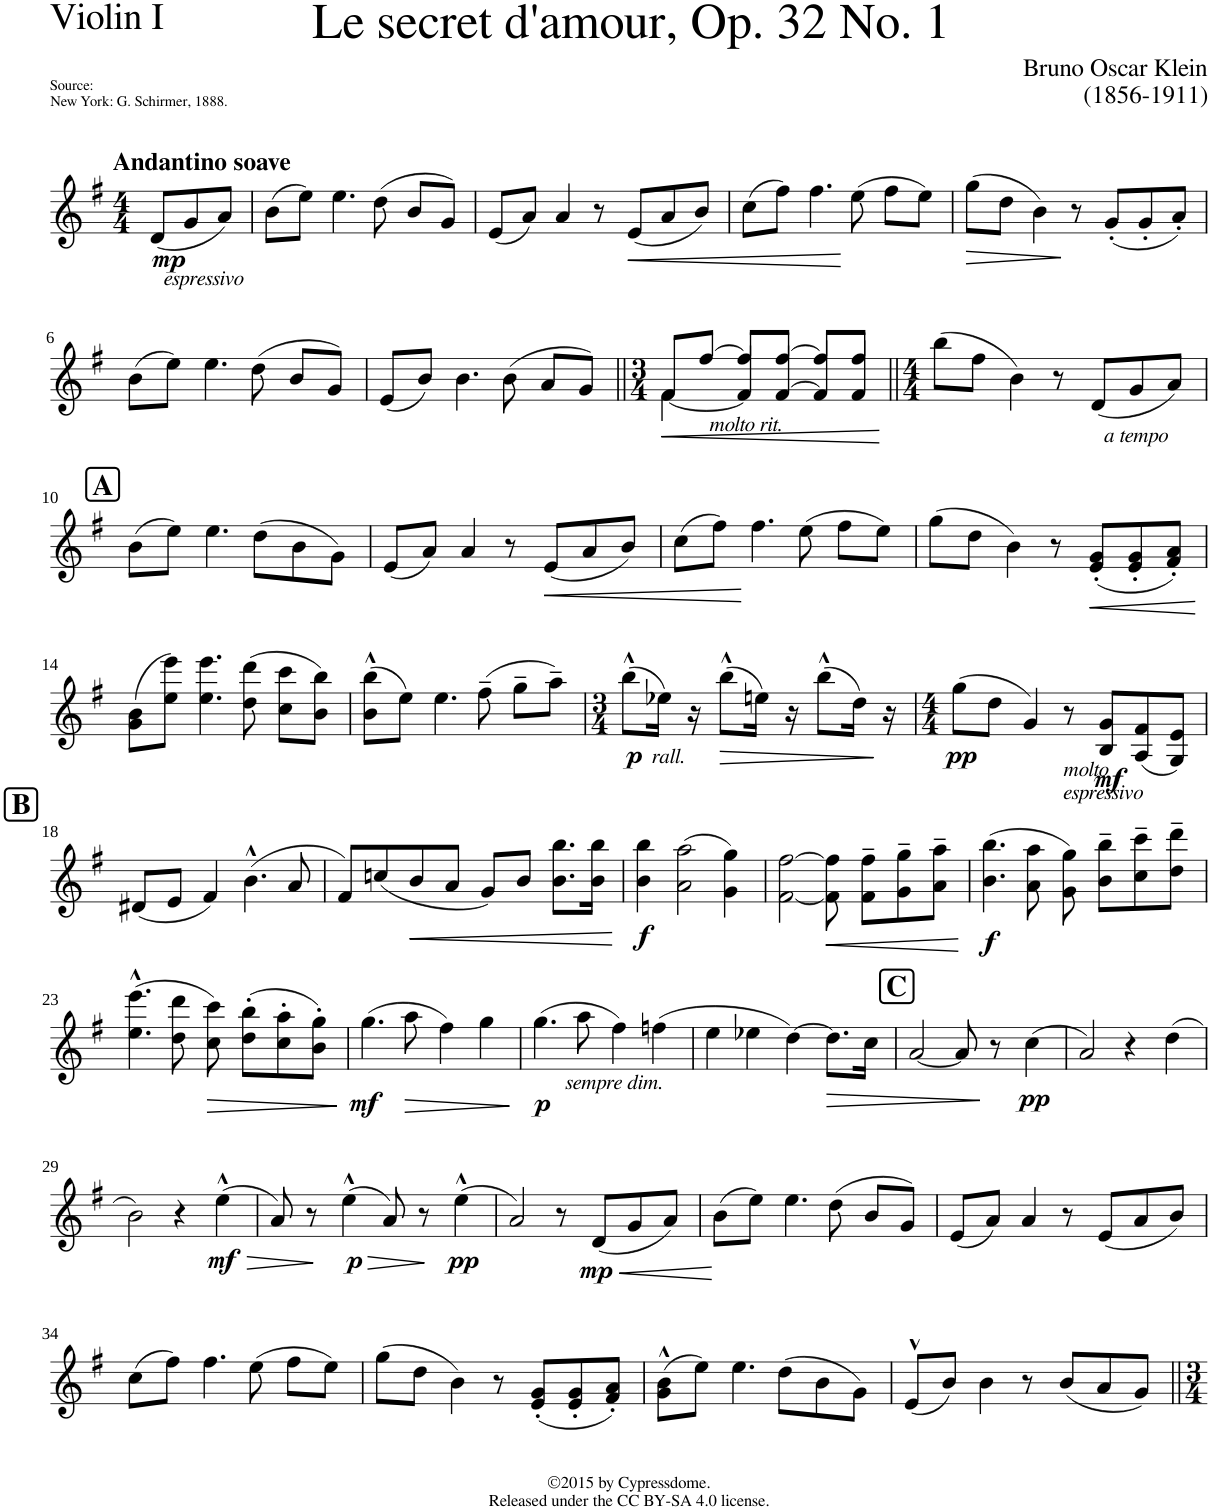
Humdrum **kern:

**kern	**dynam
*part1	*part1
*staff1	*staff1
*I"Violin	*
*I'Vln	*
*clefG2	*
*k[f#]	*
*M4/4	*
=1	=1
!LO:TX:a:B:t=Andantino soave	!
(8d/L	.
!	!LO:DY:b
!	!LO:DY:n=1:b
8g/	mp other-dynamics
8a/J)	.
=2	=2
(8b\L	.
8ee\J)	.
4.ee\	.
(8dd\	.
8b/L	.
8g/J)	.
=3	=3
(8e/L	.
8a/J)	.
4a/	.
8r	.
!	!LO:HP:b
(8e/L	<
8a/	.
8b/J)	.
=4	=4
(8cc\L	.
8ff#\J)	.
4.ff#\	.
(8ee\	[
8ff#\L	.
8ee\J)	.
=5	=5
!	!LO:HP:b
(8gg\L	>
8dd\J	.
4b\)	.
8r	]
(8g'/L	.
8g'/	.
8a'/J)	.
!!LO:LB:g=z
=6	=6
(8b\L	.
8ee\J)	.
4.ee\	.
(8dd\	.
8b/L	.
8g/J)	.
=7	=7
(8e/L	.
8b/J)	.
4.b\	.
(8b\	.
8a/L	.
8g/J)	.
=8||	=8||
*M3/4	*
!	!LO:HP:b
*^	*
8f#/L	[4f#\	<
[8ff#/J	.	.
!	!	!LO:DY:b
8ff#/L]	8f#/L]	other-dynamics
[8ff#/J	[8f#/J	.
8ff#/L]	8f#/L]	.
8ff#/J	8f#/J	.
*v	*v	*
.	[
=9||	=9||
*M4/4	*
(8bb\L	.
8ff#\J	.
4b\)	.
8r	.
(8d/L	.
!	!LO:DY:b
8g/	other-dynamics
8a/J)	.
!!LO:LB:g=z
!!LO:REH:place=s1:a:B:cj:fs=14:t=A
=10	=10
(8b\L	.
8ee\J)	.
4.ee\	.
(8dd\L	.
8b\	.
8g\J)	.
=11	=11
(8e/L	.
8a/J)	.
4a/	.
8r	.
!	!LO:HP:b
(8e/L	<
8a/	.
8b/J)	.
=12	=12
(8cc\L	.
8ff#\J)	.
4.ff#\	[
(8ee\	.
8ff#\L	.
8ee\J)	.
=13	=13
(8gg\L	.
8dd\J	.
4b\)	.
8r	.
!	!LO:HP:b
(8e/' 8g/'L	<
8e/' 8g/'	.
8f#/' 8a/'J)	.
.	[
!!LO:LB:g=z
=14	=14
(8g\ 8b\L	.
8ee\ 8eee\J)	.
4.ee\ 4.eee\	.
(8dd\ 8ddd\	.
8cc\ 8ccc\L	.
8b\ 8bb\J)	.
=15	=15
(8b\^^ 8bb\^^L	.
8ee\J)	.
4.ee\	.
(8ff#~\	.
8gg~\L	.
8aa~\J)	.
=16	=16
*M3/4	*
!	!LO:DY:b
(8bb^^\L	p
!	!LO:DY:b
16ee-X\Jk)	other-dynamics
16r	.
!	!LO:HP:b
(8bb^^\L	>
16een\Jk)	.
16r	.
(8bb^^\L	.
16dd\Jk)	.
16r	]
=17	=17
*M4/4	*
!	!LO:DY:b
(8gg\L	pp
8dd\J	.
4g/)	.
8r	.
!	!LO:DY:b
!	!LO:DY:n=1:b
8B/ 8g/L	mf other-dynamics
(8A/ 8f#/	.
8G/ 8e/J)	.
!!LO:LB:g=z
!!LO:REH:place=s1:a:B:cj:fs=14:t=B
=18	=18
(8d#X/L	.
8e/J	.
4f#/)	.
(4.b^^\	.
8a/	.
=19	=19
8f#/L)	.
(8ccn/	.
!	!LO:HP:b
8b/	<
8a/J	.
8g/L)	.
8b/J	.
8.b\ 8.bb\L	.
16b\ 16bb\Jk	.
.	[
=20	=20
!	!LO:DY:b
4b\ 4bb\	f
(2a\ 2aa\	.
4g\ 4gg\)	.
=21	=21
[2f#\ [2ff#\	.
!	!LO:HP:b
8f#\] 8ff#\]	<
8f#\~ 8ff#\~L	.
8g\~ 8gg\~	.
8a\~ 8aa\~J	.
.	[
=22	=22
!	!LO:DY:b
(4.b\ 4.bb\	f
8a\ 8aa\	.
8g\ 8gg\)	.
8b\~ 8bb\~L	.
8cc\~ 8ccc\~	.
8dd\~ 8ddd\~J	.
!!LO:LB:g=z
=23	=23
(4.ee\^^ 4.eee\^^	.
8dd\ 8ddd\	.
!	!LO:HP:b
8cc\ 8ccc\)	>
(8dd\' 8bb\'L	.
8cc\' 8aa\'	.
8b\' 8gg\'J)	.
.	]
=24	=24
!	!LO:DY:b
(4.gg\	mf
!	!LO:HP:b
8aa\	>
4ff#\)	.
4gg\	.
.	]
=25	=25
!	!LO:DY:b
(4.gg\	p
8aa\	.
!	!LO:DY:b
4ff#\)	other-dynamics
(4ffn\	.
=26	=26
4ee\	.
4ee-X\	.
[4dd\)	.
!	!LO:HP:b
8.dd\L]	>
16cc\Jk	.
!!LO:REH:place=s1:a:B:cj:fs=14:t=C
=27	=27
[2a/	.
8a/]	.
8r	]
!	!LO:DY:b
(4cc\	pp
=28	=28
2a/)	.
4r	.
(4dd\	.
!!LO:LB:g=z
=29	=29
2b\)	.
4r	.
!	!LO:HP:b
!	!LO:DY:n=1:b
(4ee^^\	> mf
=30	=30
8a/)	.
8r	.
!	!LO:HP:n=1:b
!	!LO:DY:n=1:b
(4ee^^\	] > p
8a/)	.
8r	.
!	!LO:DY:n=2:b
(4ee^^\	] pp
=31	=31
2a/)	.
8r	.
!	!LO:HP:b
!	!LO:DY:n=1:b
(8d/L	< mp
8g/	.
8a/J)	.
=32	=32
(8b\L	.
8ee\J)	[
4.ee\	.
(8dd\	.
8b/L	.
8g/J)	.
=33	=33
(8e/L	.
8a/J)	.
4a/	.
8r	.
(8e/L	.
8a/	.
8b/J)	.
!!LO:LB:g=z
=34	=34
(8cc\L	.
8ff#\J)	.
4.ff#\	.
(8ee\	.
8ff#\L	.
8ee\J)	.
=35	=35
(8gg\L	.
8dd\J	.
4b\)	.
8r	.
(8e/' 8g/'L	.
8e/' 8g/'	.
8f#/' 8a/'J)	.
=36	=36
(8g\^^ 8b\^^L	.
8ee\J)	.
4.ee\	.
(8dd\L	.
8b\	.
8g\J)	.
=37	=37
(8e^^/L	.
8b/J)	.
4b\	.
8r	.
(8b/L	.
8a/	.
8g/J)	.
=||	=||
*-	*-
